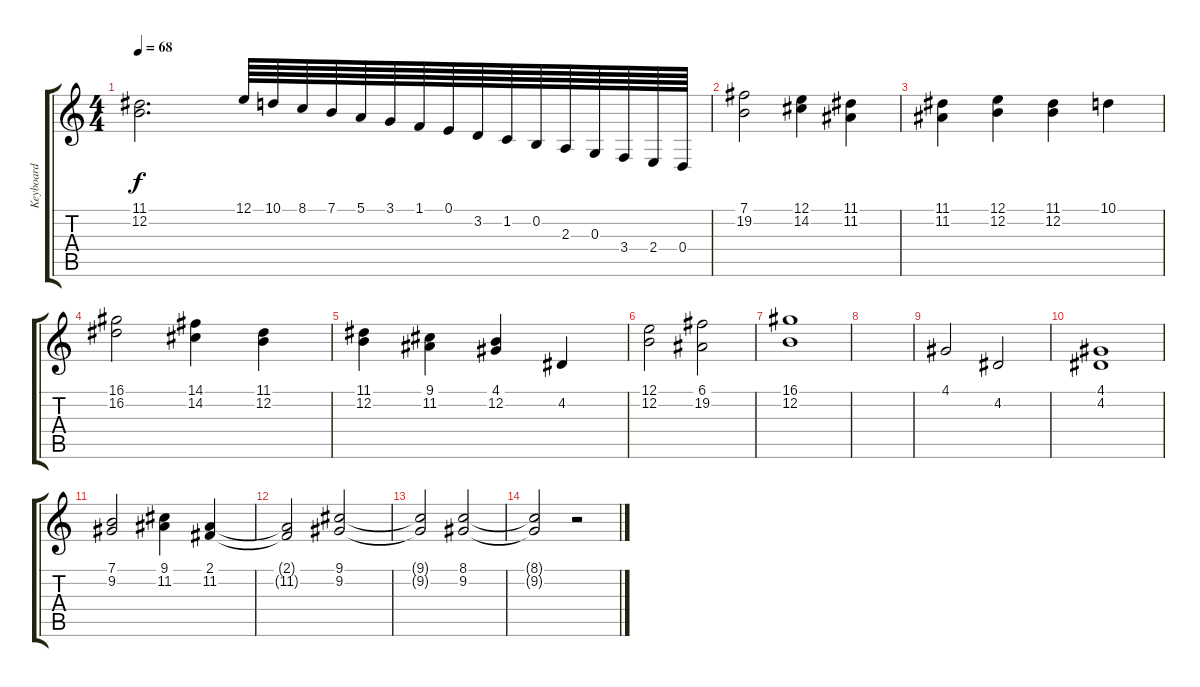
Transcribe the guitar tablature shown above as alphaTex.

\track ("Keyboard" "Keyboard") {instrument sopranosax}
\staff {score tabs}
\tuning (E4 B3 G3 D3 A2 E2) {hide}
\ts (4 4)
\tempo 68
\clef g2
\ks c
(11.1 12.2).2{d dy f} 12.1.64 10.1.64 8.1.64 7.1.64 5.1.64 3.1.64 1.1.64 0.1.64 3.2.64 1.2.64 0.2.64 2.3.64 0.3.64 3.4.64 2.4.64 0.4.64 |
(7.1 19.2).2 (12.1 14.2).4 (11.1 11.2).4 |
(11.1 11.2).4 (12.1 12.2).4 (11.1 12.2).4 10.1.4 |
(16.1 16.2).2 (14.1 14.2).4 (11.1 12.2).4 |
(11.1 12.2).4 (9.1 11.2).4 (4.1 12.2).4 4.2.4 |
(12.1 12.2).2 (6.1 19.2).2 |
(16.1 12.2).1 |
|
4.1.2 4.2.2 |
(4.1 4.2).1 |
(7.1 9.2).2 (9.1 11.2).4 (2.1 11.2).4 |
(2.1{t} 11.2{t}).2 (9.1 9.2).2 |
(9.1{t} 9.2{t}).2 (8.1 9.2).2 |
(8.1{t} 9.2{t}).2 r.2
